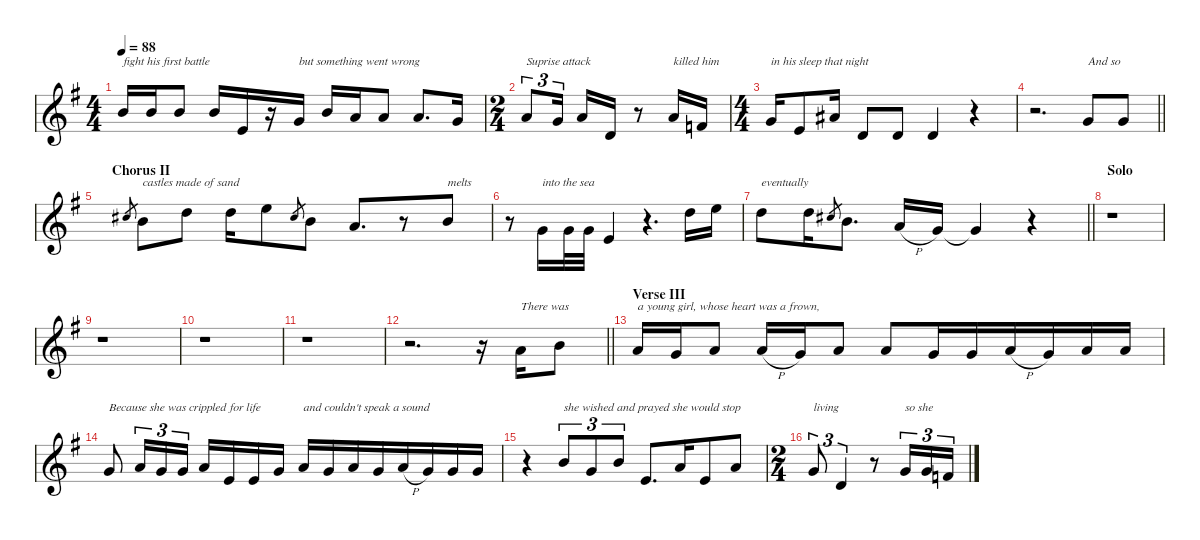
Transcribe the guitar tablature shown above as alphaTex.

\defaultSystemsLayout 4
\hideDynamics
\bracketExtendMode nobrackets
\singleTrackTrackNamePolicy hidden
\multiTrackTrackNamePolicy hidden
\firstSystemTrackNameMode fullname
\firstSystemTrackNameOrientation horizontal
\otherSystemsTrackNameOrientation horizontal
\track ("Vocals" "sax.") {mute instrument tenorsax}
\staff {score}
\tuning (E4 B3 G3 D3 A2 E2)
\displaytranspose 12
\ts (4 4)
\tempo 88
\clef g2
\ks g
0.2{acc forcenatural}.16{txt "fight his first battle" dy f beam Up} 0.2{acc forcenatural}.16{beam Up} 0.2{acc forcenatural}.8{beam Up} 0.2{acc forcenatural}.16{beam Up} 2.4{acc forcenatural}.16{beam Up} r.16{beam Up} 0.3{acc forcenatural}.16{txt "but something went wrong" beam Up} 0.2{acc forcenatural}.16{beam Up} 2.3{acc forcenatural}.16{beam Up} 2.3{acc forcenatural}.8{beam Up} 2.3{acc forcenatural}.8{d beam Up} 0.3{acc forcenatural}.16{beam Up} |
\ts (2 4)
\beaming (8 2 2)
2.3{acc forcenatural}.8{tu (3 2) txt "Suprise attack" beam Up} 0.3{acc forcenatural}.16{tu (3 2) beam Up} 2.3{acc forcenatural}.16{beam Up} 0.4{acc forcenatural}.16{beam Up} r.8{beam Up} 2.3{acc forcenatural}.16{txt "killed him" beam Up} 3.4{acc forcenatural}.16{beam Up} |
\ts (4 4)
\beaming (8 2 2 4)
0.3{acc forcenatural}.16{txt "in his sleep that night" beam Up} 2.4{acc forcenatural}.8{beam Up} 3.3{acc #}.16{beam Up} 0.4{acc forcenatural}.8{beam Up} 0.4{acc forcenatural}.8{beam Up} 0.4{acc forcenatural}.4{beam Up} r.4{beam Up} |
\barLineRight lightlight
r.2{d beam Down} 0.3{acc forcenatural}.8{txt "And so" beam Up} 0.3{acc forcenatural}.8{beam Up} |
\section ("" "Chorus II")
2.2{acc #}.8{gr dy mf beam Up} 0.2{acc forcenatural}.8{txt "castles made of sand" dy f beam Down} 3.2{acc forcenatural}.8{beam Down} 3.2{acc forcenatural}.16{beam Down} 0.1{acc forcenatural}.8{beam Down} 2.2{acc #}.8{gr dy mf beam Up} 0.2{acc forcenatural}.8{dy f beam Down} 2.3{acc forcenatural}.8{d beam Up} r.8{beam Up} 0.2{acc forcenatural}.8{txt "melts" beam Up} |
r.8{beam Down} 0.3{acc forcenatural}.16{txt "into the sea" beam Up} 0.3{acc forcenatural}.32{beam Up} 0.3{acc forcenatural}.32{beam Up} 2.4{acc forcenatural}.4{beam Up} r.4{d beam Up} 3.2{acc forcenatural}.16{beam Down} 0.1{acc forcenatural}.16{beam Down} |
\barLineRight lightlight
3.2{acc forcenatural}.8{txt "eventually" beam Down} 3.2{acc forcenatural}.16{beam Down} 2.2{acc #}.8{gr dy mf beam Up} 0.2{acc forcenatural}.8{d dy f beam Down} 2.3{h acc forcenatural}.16{beam Up} 0.3{acc forcenatural}.16{beam Up} 0.3{t acc forcenatural}.4{beam Up} r.4{beam Up} |
\section ("" "Solo")
r.1{beam Down} |
r.1{beam Down} |
r.1{beam Down} |
r.1{beam Down} |
\barLineRight lightlight
r.2{d beam Down} r.16{beam Down} 2.3{acc forcenatural}.16{txt "There was" beam Up} 0.2{acc forcenatural}.8{beam Up} |
\section ("" "Verse III")
2.3{acc forcenatural}.16{txt "a young girl, whose heart was a frown," beam Up} 0.3{acc forcenatural}.16{beam Up} 2.3{acc forcenatural}.8{beam Up} 2.3{h acc forcenatural}.16{beam Up} 0.3{acc forcenatural}.16{beam Up} 2.3{acc forcenatural}.8{beam Up} 2.3{acc forcenatural}.8{beam Up} 0.3{acc forcenatural}.16{beam Up} 0.3{acc forcenatural}.16{beam Up} 2.3{h acc forcenatural}.16{beam Up} 0.3{acc forcenatural}.16{beam Up} 2.3{acc forcenatural}.16{beam Up} 2.3{acc forcenatural}.16{beam Up} |
0.3{acc forcenatural}.8{txt "Because she was crippled for life" beam Up} 2.3{acc forcenatural}.16{tu (3 2) beam Up} 0.3{acc forcenatural}.16{tu (3 2) beam Up} 0.3{acc forcenatural}.16{tu (3 2) beam Up} 2.3{acc forcenatural}.16{beam Up} 2.4{acc forcenatural}.16{beam Up} 2.4{acc forcenatural}.16{beam Up} 0.3{acc forcenatural}.16{beam Up} 2.3{acc forcenatural}.16{txt "and couldn't speak a sound" beam Up} 0.3{acc forcenatural}.16{beam Up} 2.3{acc forcenatural}.16{beam Up} 0.3{acc forcenatural}.16{beam Up} 2.3{h acc forcenatural}.16{beam Up} 0.3{acc forcenatural}.16{beam Up} 0.3{acc forcenatural}.16{beam Up} 0.3{acc forcenatural}.16{beam Up} |
r.4{beam Down} 0.2{acc forcenatural}.8{tu (3 2) txt "she wished and prayed she would stop" beam Up} 0.3{acc forcenatural}.8{tu (3 2) beam Up} 0.2{acc forcenatural}.8{tu (3 2) beam Up} 2.4{acc forcenatural}.8{d beam Up} 2.3{acc forcenatural}.16{beam Up} 2.4{acc forcenatural}.8{beam Up} 2.3{acc forcenatural}.8{beam Up} |
\ts (2 4)
\beaming (8 2 2)
0.3{acc forcenatural}.8{tu (3 2) txt "living" beam Up} 0.4{acc forcenatural}.4{tu (3 2) beam Up} r.8{beam Up} 0.3{acc forcenatural}.16{tu (3 2) txt "so she" beam Up} 0.3{acc forcenatural}.16{tu (3 2) beam Up} 3.4{acc forcenatural}.16{tu (3 2) beam Up}
